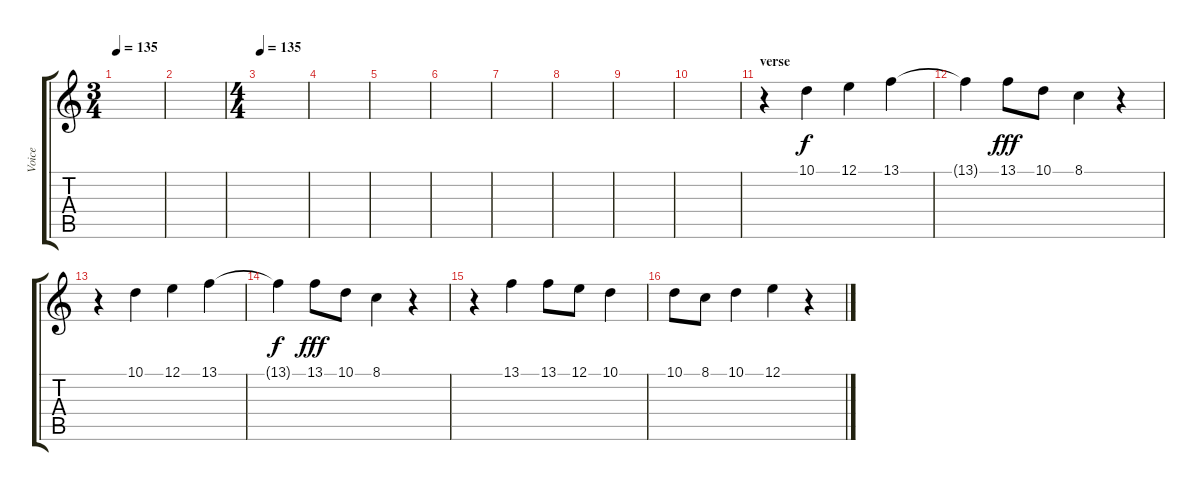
\track ("Voice" "Voice") {instrument choiraahs}
\staff {score tabs}
\tuning (E4 B3 G3 D3 A2 E2) {hide}
\ts (3 4)
\tempo 135
\clef g2
\ks c
|
|
\ts (4 4)
\tempo 135
|
|
|
|
|
|
|
|
\section ("" "verse")
r.4 10.1.4 12.1.4 13.1.4 |
13.1{t}.4{dy f} 13.1.8{dy fff} 10.1.8 8.1.4 r.4 |
r.4 10.1.4 12.1.4 13.1.4 |
13.1{t}.4{dy f} 13.1.8{dy fff} 10.1.8 8.1.4 r.4 |
r.4 13.1.4 13.1.8 12.1.8 10.1.4 |
10.1.8 8.1.8 10.1.4 12.1.4 r.4
